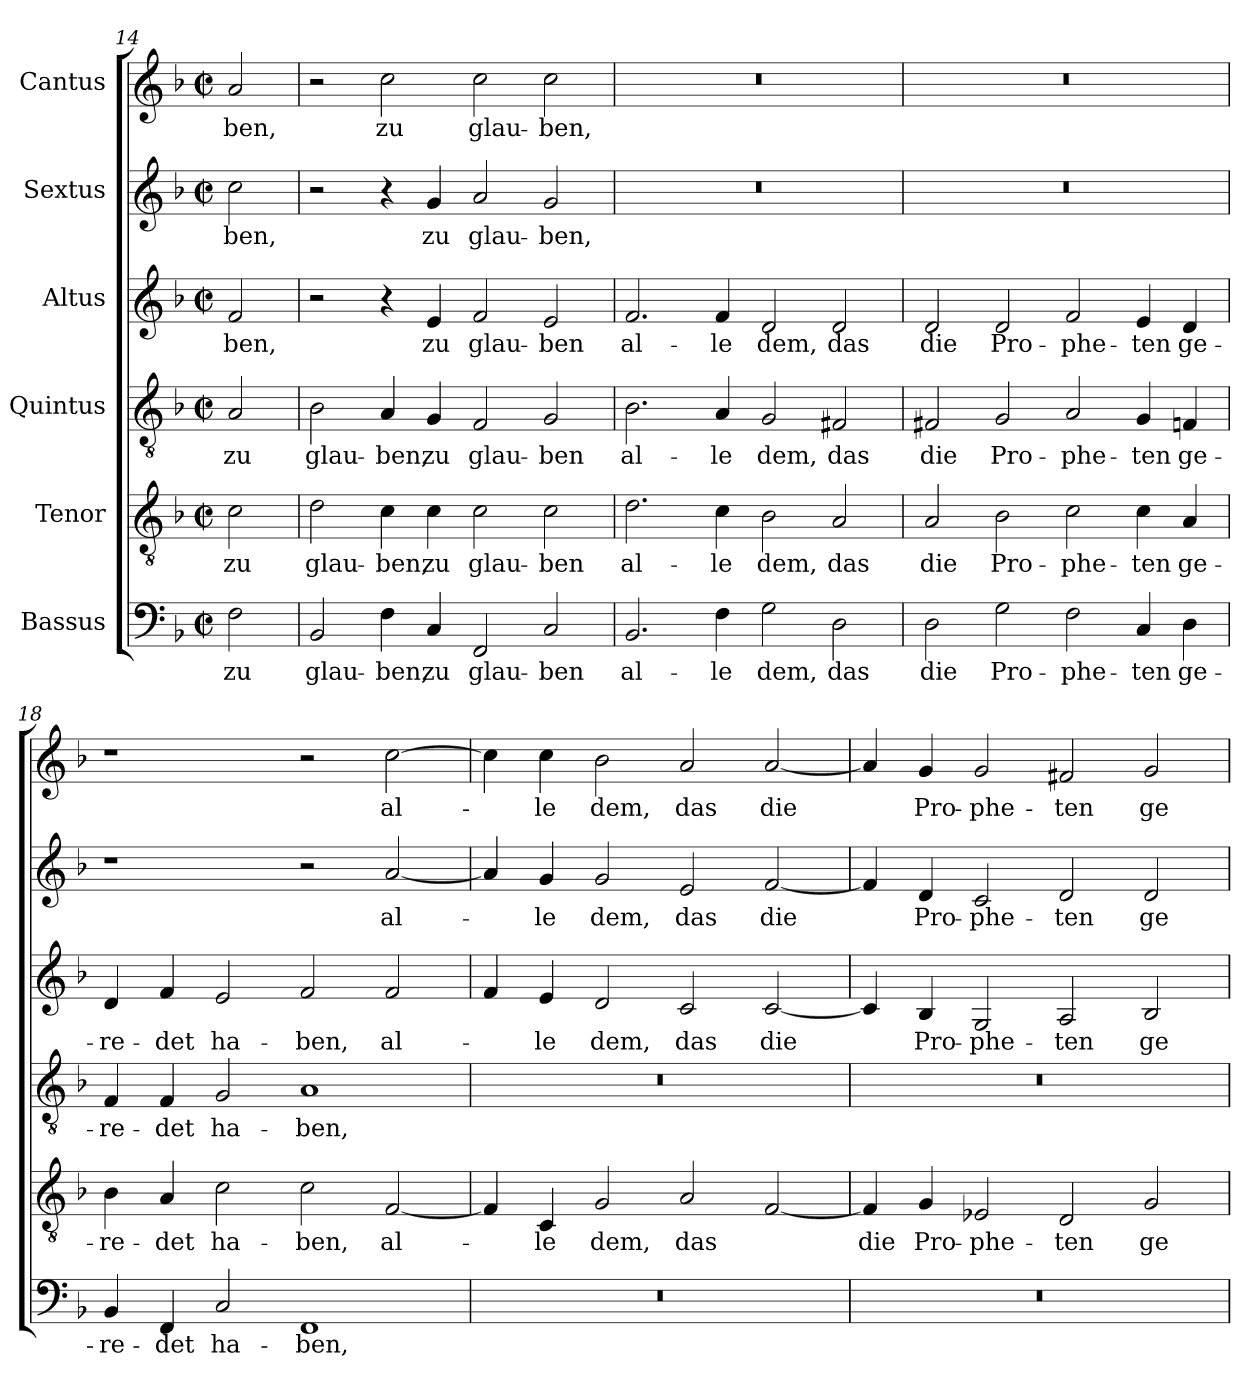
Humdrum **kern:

**kern	**text	**kern	**text	**kern	**text	**kern	**text	**kern	**text	**kern	**text
*part6	*part6	*part5	*part5	*part4	*part4	*part3	*part3	*part2	*part2	*part1	*part1
*staff6	*staff6	*staff5	*staff5	*staff4	*staff4	*staff3	*staff3	*staff2	*staff2	*staff1	*staff1
*I"Bassus	*	*I"Tenor	*	*I"Quintus	*	*I"Altus	*	*I"Sextus	*	*I"Cantus	*
!!LO:LB:g=z
*clefF4	*	*clefGv2	*	*clefGv2	*	*clefG2	*	*clefG2	*	*clefG2	*
*k[b-]	*	*k[b-]	*	*k[b-]	*	*k[b-]	*	*k[b-]	*	*k[b-]	*
*M4/2	*	*M4/2	*	*M4/2	*	*M4/2	*	*M4/2	*	*M4/2	*
*met(c|)	*	*met(c|)	*	*met(c|)	*	*met(c|)	*	*met(c|)	*	*met(c|)	*
=14X1	=14X1	=14X1	=14X1	=14X1	=14X1	=14X1	=14X1	=14X1	=14X1	=14X1	=14X1
!	!LO:LY:b	!	!LO:LY:b	!	!LO:LY:b	!	!LO:LY:b	!	!LO:LY:b	!	!LO:LY:b
2F\	zu	2c\	zu	2A/	zu	2f/	-ben,	2cc\	-ben,	2a/	-ben,
=15	=15	=15	=15	=15	=15	=15	=15	=15	=15	=15	=15
!	!LO:LY:b	!	!LO:LY:b	!	!LO:LY:b	!	!	!	!	!	!
2BB-/	glau-	2d\	glau-	2B-\	glau-	2r	.	2r	.	2r	.
!	!LO:LY:b	!	!LO:LY:b	!	!LO:LY:b	!	!	!	!	!	!LO:LY:b
4F\	-ben,	4c\	-ben,	4A/	-ben,	4r	.	4r	.	2cc\	zu
!	!LO:LY:b	!	!LO:LY:b	!	!LO:LY:b	!	!LO:LY:b	!	!LO:LY:b	!	!
4C/	zu	4c\	zu	4G/	zu	4e/	zu	4g/	zu	.	.
!	!LO:LY:b	!	!LO:LY:b	!	!LO:LY:b	!	!LO:LY:b	!	!LO:LY:b	!	!LO:LY:b
2FF/	glau-	2c\	glau-	2F/	glau-	2f/	glau-	2a/	glau-	2cc\	glau-
!	!LO:LY:b	!	!LO:LY:b	!	!LO:LY:b	!	!LO:LY:b	!	!LO:LY:b	!	!LO:LY:b
2C/	-ben	2c\	-ben	2G/	-ben	2e/	-ben	2g/	-ben,	2cc\	-ben,
=16	=16	=16	=16	=16	=16	=16	=16	=16	=16	=16	=16
!	!LO:LY:b	!	!LO:LY:b	!	!LO:LY:b	!	!LO:LY:b	!	!	!	!
2.BB-/	al-	2.d\	al-	2.B-\	al-	2.f/	al-	0r	.	0r	.
!	!LO:LY:b	!	!LO:LY:b	!	!LO:LY:b	!	!LO:LY:b	!	!	!	!
4F\	-le	4c\	-le	4A/	-le	4f/	-le	.	.	.	.
!	!LO:LY:b	!	!LO:LY:b	!	!LO:LY:b	!	!LO:LY:b	!	!	!	!
2G\	dem,	2B-\	dem,	2G/	dem,	2d/	dem,	.	.	.	.
!	!LO:LY:b	!	!LO:LY:b	!	!LO:LY:b	!	!LO:LY:b	!	!	!	!
2D\	das	2A/	das	2F#X/	das	2d/	das	.	.	.	.
=17	=17	=17	=17	=17	=17	=17	=17	=17	=17	=17	=17
!	!LO:LY:b	!	!LO:LY:b	!	!LO:LY:b	!	!LO:LY:b	!	!	!	!
2D\	die	2A/	die	2F#X/	die	2d/	die	0r	.	0r	.
!	!LO:LY:b	!	!LO:LY:b	!	!LO:LY:b	!	!LO:LY:b	!	!	!	!
2G\	Pro-	2B-\	Pro-	2G/	Pro-	2d/	Pro-	.	.	.	.
!	!LO:LY:b	!	!LO:LY:b	!	!LO:LY:b	!	!LO:LY:b	!	!	!	!
2F\	-phe-	2c\	-phe-	2A/	-phe-	2f/	-phe-	.	.	.	.
!	!LO:LY:b	!	!LO:LY:b	!	!LO:LY:b	!	!LO:LY:b	!	!	!	!
4C/	-ten	4c\	-ten	4G/	-ten	4e/	-ten	.	.	.	.
!	!LO:LY:b	!	!LO:LY:b	!	!LO:LY:b	!	!LO:LY:b	!	!	!	!
4D\	ge-	4A/	ge-	4Fn/	ge-	4d/	ge-	.	.	.	.
=18	=18	=18	=18	=18	=18	=18	=18	=18	=18	=18	=18
!	!LO:LY:b	!	!LO:LY:b	!	!LO:LY:b	!	!LO:LY:b	!	!	!	!
4BB-/	re-	4B-\	re-	4F/	re-	4d/	re-	1r	.	1r	.
!	!LO:LY:b	!	!LO:LY:b	!	!LO:LY:b	!	!LO:LY:b	!	!	!	!
4FF/	-det	4A/	-det	4F/	-det	4f/	-det	.	.	.	.
!	!LO:LY:b	!	!LO:LY:b	!	!LO:LY:b	!	!LO:LY:b	!	!	!	!
2C/	ha-	2c\	ha-	2G/	ha-	2e/	ha-	.	.	.	.
!	!LO:LY:b	!	!LO:LY:b	!	!LO:LY:b	!	!LO:LY:b	!	!	!	!
1FF	-ben,	2c\	-ben,	1A	-ben,	2f/	-ben,	2r	.	2r	.
!	!	!	!LO:LY:b	!	!	!	!LO:LY:b	!	!LO:LY:b	!	!LO:LY:b
.	.	[2F/	al-	.	.	2f/	al-	[2a/	al-	[2cc\	al-
!!LO:PB:g=z
=19	=19	=19	=19	=19	=19	=19	=19	=19	=19	=19	=19
0r	.	4F/]	.	0r	.	4f/	.	4a/]	.	4cc\]	.
!	!	!	!LO:LY:b	!	!	!	!LO:LY:b	!	!LO:LY:b	!	!LO:LY:b
.	.	4C/	-le	.	.	4e/	-le	4g/	-le	4cc\	-le
!	!	!	!LO:LY:b	!	!	!	!LO:LY:b	!	!LO:LY:b	!	!LO:LY:b
.	.	2G/	dem,	.	.	2d/	dem,	2g/	dem,	2b-\	dem,
!	!	!	!LO:LY:b	!	!	!	!LO:LY:b	!	!LO:LY:b	!	!LO:LY:b
.	.	2A/	das	.	.	2c/	das	2e/	das	2a/	das
!	!	!	!	!	!	!	!LO:LY:b	!	!LO:LY:b	!	!LO:LY:b
.	.	[2F/	.	.	.	[2c/	die	[2f/	die	[2a/	die
=20	=20	=20	=20	=20	=20	=20	=20	=20	=20	=20	=20
!	!	!	!LO:LY:b	!	!	!	!	!	!	!	!
0r	.	4F/]	die	0r	.	4c/]	.	4f/]	.	4a/]	.
!	!	!	!LO:LY:b	!	!	!	!LO:LY:b	!	!LO:LY:b	!	!LO:LY:b
.	.	4G/	Pro-	.	.	4B-/	Pro-	4d/	Pro-	4g/	Pro-
!	!	!	!LO:LY:b	!	!	!	!LO:LY:b	!	!LO:LY:b	!	!LO:LY:b
.	.	2E-X/	-phe-	.	.	2G/	-phe-	2c/	-phe-	2g/	-phe-
!	!	!	!LO:LY:b	!	!	!	!LO:LY:b	!	!LO:LY:b	!	!LO:LY:b
.	.	2D/	-ten	.	.	2A/	-ten	2d/	-ten	2f#X/	-ten
!	!	!	!LO:LY:b	!	!	!	!LO:LY:b	!	!LO:LY:b	!	!LO:LY:b
.	.	2G/	ge-	.	.	2B-/	ge-	2d/	ge-	2g/	ge-
=	=	=	=	=	=	=	=	=	=	=	=
*-	*-	*-	*-	*-	*-	*-	*-	*-	*-	*-	*-
